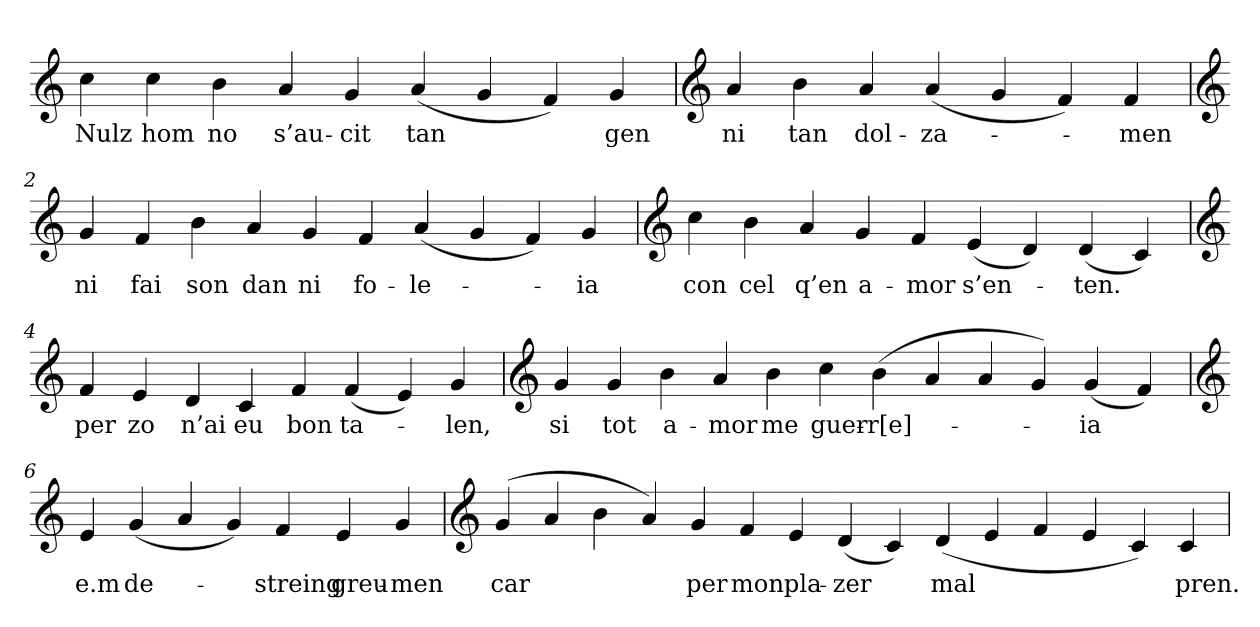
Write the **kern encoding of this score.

**kern	**text
*part1	*part1
*staff1	*staff1
*clefG2	*
=	=
4cc	Nulz
4cc	hom
4b	no
4a	s’au-
4g	-cit
(4a	tan
4g	.
4f)	.
4g	gen
=1	=1
*clefG2	*
4a	ni
4b	tan
4a	dol-
(4a	-za-
4g	.
4f)	.
4f	-men
=2	=2
*clefG2	*
4g	ni
4f	fai
4b	son
4a	dan
4g	ni
4f	fo-
(4a	-le-
4g	.
4f)	.
4g	-ia
=3	=3
*clefG2	*
4cc	con
4b	cel
4a	q’en
4g	a-
4f	-mor
(4e	s’en-
4d)	.
(4d	-ten.
4c)	.
=4	=4
*clefG2	*
4f	per
4e	zo
4d	n’ai
4c	eu
4f	bon
(4f	ta-
4e)	.
4g	-len,
=5	=5
*clefG2	*
4g	si
4g	tot
4b	a-
4a	-mor
4b	me
4cc	guer-
(4b	-r[e]-
4a	.
4a	.
4g)	.
(4g	-ia
4f)	.
=6	=6
*clefG2	*
4e	e.m
(4g	de-
4a	.
4g)	.
4f	-streing
4e	greu-
4g	-men
=7	=7
*clefG2	*
(4g	car
4a	.
4b	.
4a)	.
4g	per
4f	mon
4e	pla-
(4d	-zer
4c)	.
(4d	mal
4e	.
4f	.
4e	.
4c)	.
4c	pren.
=	=
*-	*-
